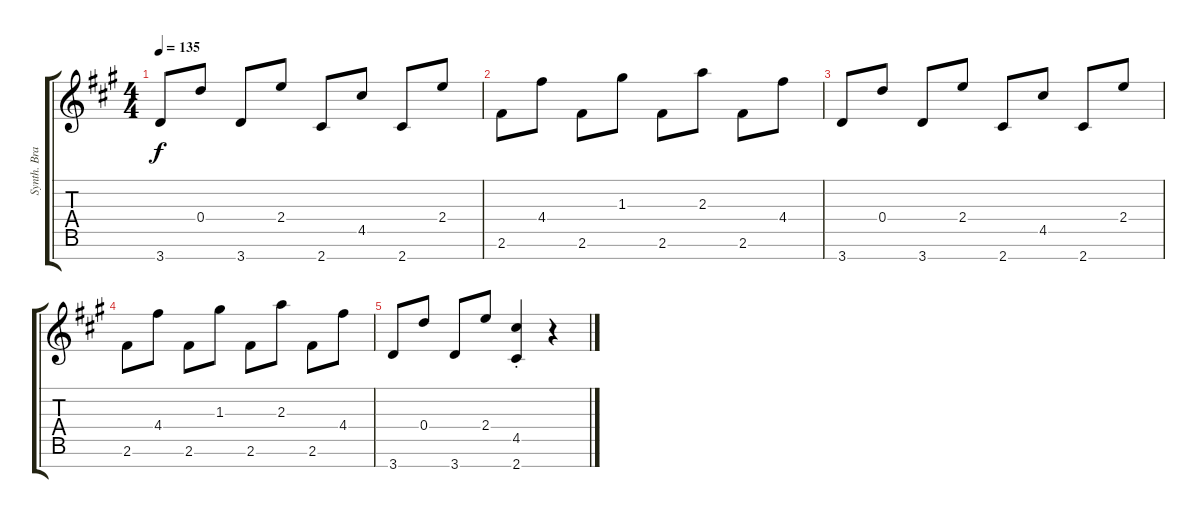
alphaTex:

\track ("Synth. Brass" "Synth. Bra") {instrument synthbrass1}
\staff {score tabs}
\tuning (E5 B4 G4 D4 A3 E3 B2) {hide}
\ts (4 4)
\tempo 135
\clef g2
\ks a
3.7.8{ot 8vb dy f} 0.4.8{ot 8vb} 3.7.8{ot 8vb} 2.4.8{ot 8vb} 2.7.8{ot 8vb} 4.5.8{ot 8vb} 2.7.8{ot 8vb} 2.4.8{ot 8vb} |
2.6.8{ot 8vb} 4.4.8{ot 8vb} 2.6.8{ot 8vb} 1.3.8{ot 8vb} 2.6.8{ot 8vb} 2.3.8{ot 8vb} 2.6.8{ot 8vb} 4.4.8{ot 8vb} |
3.7.8{ot 8vb} 0.4.8{ot 8vb} 3.7.8{ot 8vb} 2.4.8{ot 8vb} 2.7.8{ot 8vb} 4.5.8{ot 8vb} 2.7.8{ot 8vb} 2.4.8{ot 8vb} |
2.6.8{ot 8vb} 4.4.8{ot 8vb} 2.6.8{ot 8vb} 1.3.8{ot 8vb} 2.6.8{ot 8vb} 2.3.8{ot 8vb} 2.6.8{ot 8vb} 4.4.8{ot 8vb} |
3.7.8{ot 8vb} 0.4.8{ot 8vb} 3.7.8{ot 8vb} 2.4.8{ot 8vb} (4.5{st} 2.7{st}).4{ot 8vb} r.4
